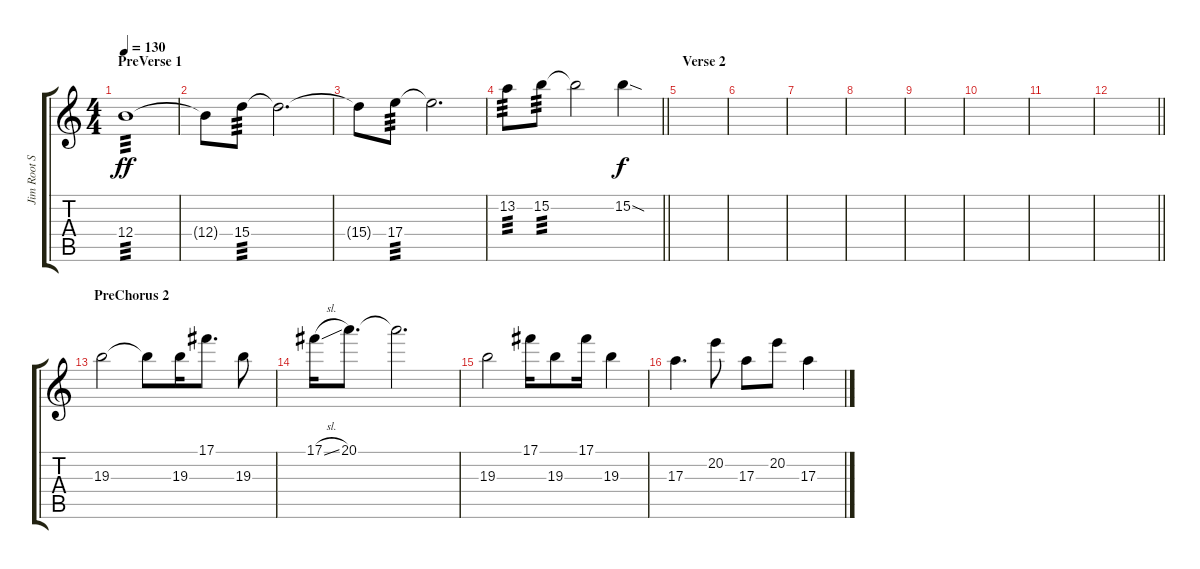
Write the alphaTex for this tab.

\track ("Jim Root Solo" "Jim Root S") {instrument distortionguitar}
\staff {score tabs}
\tuning (Db4 Ab3 E3 B2 Gb2 B1) {hide}
\ts (4 4)
\section ("" "PreVerse 1")
\tempo 130
\clef g2
\ks c
12.4.1{tp 3 dy ff} |
12.4{t}.8 15.4.8{tp 3} 15.4{t}.2{d} |
15.4{t}.8 17.4.8{tp 3} 17.4{t}.2{d} |
\barLineRight lightlight
13.2.8{tp 3} 15.2.8{tp 3} 15.2{t}.2 15.2{sod}.4{dy f} |
\section ("" "Verse 2")
|
|
|
|
|
|
|
\barLineRight lightlight
|
\section ("" "PreChorus 2")
19.3.2{volume 11} 19.3{t}.8 19.3.16 17.1.8{d} 19.3.8 |
17.1{sl}.16 20.1.8{d} 20.1{t}.2{d} |
19.3.2 17.1.16 19.3.8 17.1.16 19.3.4 |
17.3.4{d} 20.2.8 17.3.8 20.2.8 17.3.4
